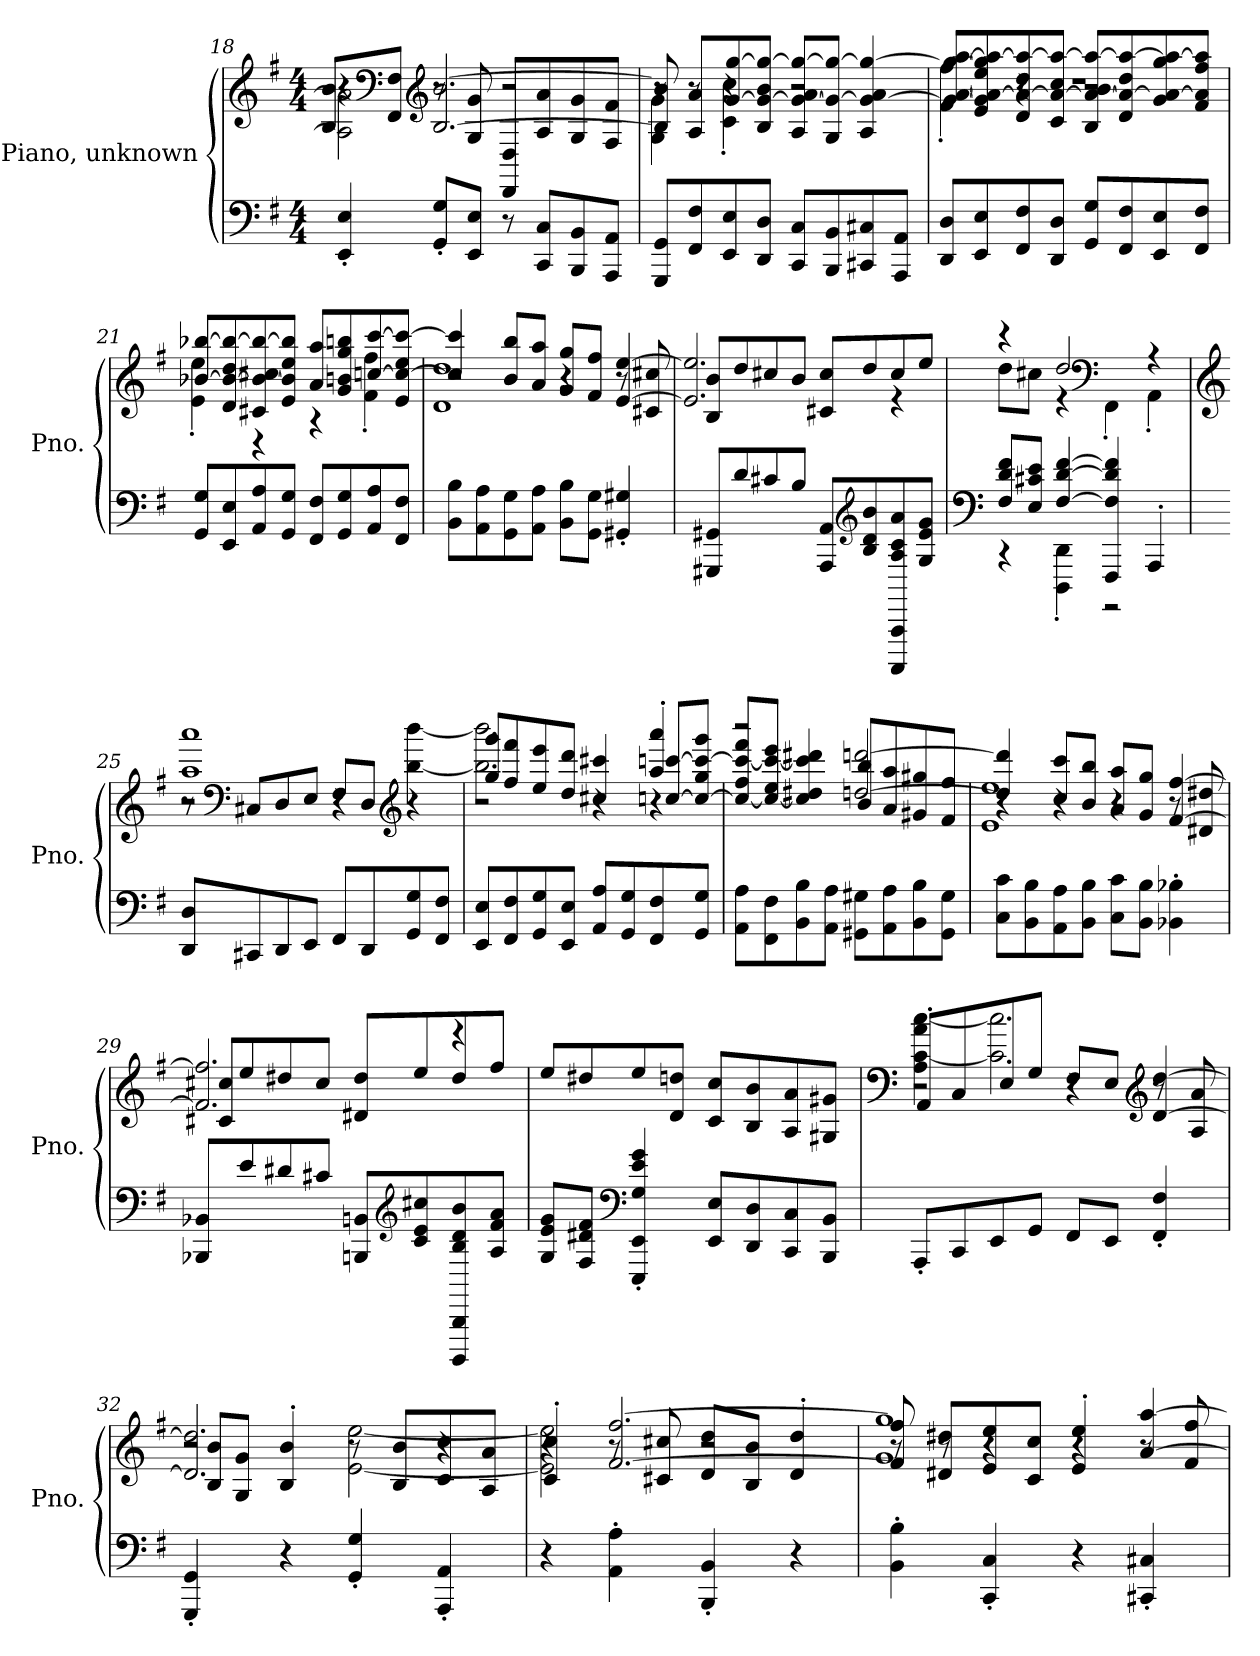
**kern	**kern
*part1	*part1
*staff2	*staff1
*I"Piano, unknown	*
*I'Pno.	*
*clefF4	*clefG2
*k[f#]	*k[f#]
*M4/4	*M4/4
=18	=18
*	*^
*	*	*^
4EE/' 4E/'	4r	2A\] 2a\]	8B/ 8b/L
*	*clefF4	*	*
.	.	.	8FF#/ 8F#/J
*	*clefG2	*	*
8GG/' 8G/'L	[2.B/ [2.b/	.	8r
8EE/ 8E/J	.	.	8G/ 8g/
8r	.	2r	8DD/ 8D/L
8CC/ 8C/L	.	.	8A/ 8a/
8BBB/ 8BB/	.	.	8G/ 8g/
8AAA/ 8AA/J	.	.	8F#/ 8f#/J
=19	=19	=19	=19
8GGG/ 8GG/L	8B/] 8b/]	4G\ 4g\	8r
8FF#/ 8F#/	8r	.	8A/ 8a/L
8EE/ 8E/	4r	4c\' 4cc\'	[8g/ [8gg/
8DD/ 8D/J	.	.	8B/ 8g/_ 8b/ 8gg/_J
8CC/ 8C/L	2r	2r	8A/ 8g/_ 8a/ 8gg/_L
8BBB/ 8BB/	.	.	8G/ 8g/_ 8gg/_J
8CC#X/ 8C#X/	.	.	4A/ 4g/_ 4a/ 4gg/_
8AAA/ 8AA/J	.	.	.
!!LO:PB:g=z	!!	!!
=20	=20	=20	=20
8DD/ 8D/L	1r	4f#\' 4ff#\'	8g/_ [8a/ 8gg/_ [8aa/L
8EE/ 8E/	.	.	8e/ 8g/] 8a/_ 8ee/ 8gg/] 8aa/_
8FF#/ 8F#/	.	4r	8d/ 8a/_ 8dd/ 8aa/_
8DD/ 8D/J	.	.	8c/ 8a/_ 8cc/ 8aa/_J
8GG/ 8G/L	.	2r	8B/ 8a/_ 8b/ 8aa/_L
8FF#/ 8F#/	.	.	8d/ 8a/_ 8dd/ 8aa/_
8EE/ 8E/	.	.	8g/ 8a/_ 8gg/ 8aa/_
8FF#/ 8F#/J	.	.	8f#/ 8a/] 8ff#/ 8aa/]J
*	*	*v	*v
=21	=21	=21
8GG/ 8G/L	[8b-X/ [8bb-X/L	4e\' 4ee\'
8EE/ 8E/	8d/ 8b-/_ 8dd/ 8bb-/_	.
8AA/ 8A/	8c#X/ 8b-/_ 8cc#X/ 8bb-/_	4r
8GG/ 8G/J	8e/ 8b-/] 8ee/ 8bb-/]J	.
8FF#/ 8F#/L	8a/ 8aa/L	4r
8GG/ 8G/	8g/ 8bn/ 8gg/ 8bbn/	.
8AA/ 8A/	[8ccn/ [8ccc/	4f#\' 4ff#\'
8FF#/ 8F#/J	8e/ 8cc/_ 8ee/ 8ccc/_J	.
=22	=22	=22
*	*	*^
8BB\ 8B\L	4cc/] 4ccc/]	1d 1dd	2r
8AA\ 8A\	.	.	.
8GG\ 8G\	8b/ 8bb/L	.	.
8AA\ 8A\J	8a/ 8aa/J	.	.
8BB\ 8B\L	8g/ 8gg/L	.	4r
8GG\ 8G\J	8f#/ 8ff#/J	.	.
4GG#X/' 4G#X/'	8r	.	[4e/ [4ee/
.	8c#X/ 8cc#X/	.	.
*	*	*v	*v
!!LO:LB:g=z
=23	=23	=23
8GGG#X/ 8GG#X/L	8B/ 8b/L	2.e/] 2.ee/]
8d/	8dd/	.
8c#X/	8cc#X/	.
8B/J	8b/J	.
8AAA/ 8AA/L	8c#X/ 8cc#/L	.
*clefG2	*	*
8B/ 8d/ 8b/	8dd/	.
8AAAA/ 8AAA/ 8A/ 8c#/ 8a/	8cc#/	4r
8G/ 8e/ 8g/J	8ee/J	.
=24	=24	=24
*clefF4	*	*
*^	*	*
8F#/ 8d/ 8f#/L	4r	4r	8dd\L
8E/ 8c#X/ 8e/J	.	.	8cc#X\J
[4F#/ [4d/ [4f#/	4DDD\' 4DD\'	2dd/	4r
*	*	*clefF4	*
4FFF#/ 4F#/] 4d/] 4f#/]	2r	.	4FF#'\
4AAA'/	.	4r	4AA'\
*v	*v	*	*
*	*v	*v
=25	=25
*	*clefG2
*	*^
*	*	*^
8DD/ 8D/L	1aa 1aaa	2r	8r
*	*clefF4	*	*
8CC#X/	.	.	8C#X/L
8DD/	.	.	8D/
8EE/J	.	.	8E/J
8FF#/L	.	4r	8F#/L
8DD/	.	.	8D/J
*	*clefG2	*	*
8GG/ 8G/	.	[4bb\ [4bbb\	4r
8FF#/ 8F#/J	.	.	.
!!LO:LB:g=z	!!	!!
=26	=26	=26	=26
8EE/ 8E/L	2r	2.bb\] 2.bbb\]	8gg/ 8ggg/L
8FF#/ 8F#/	.	.	8ff#/ 8fff#/
8GG/ 8G/	.	.	8ee/ 8eee/
8EE/ 8E/J	.	.	8dd/ 8ddd/J
8AA/ 8A/L	4r	.	4cc#X/ 4ccc#X/
8GG/ 8G/	.	.	.
8FF#/ 8F#/	4aa/' 4aaa/'	4r	[8ccn/ [8cccn/L
8GG/ 8G/J	.	.	8cc/_ 8gg/ 8ccc/_ 8ggg/J
*	*	*v	*v
=27	=27	=27
8AA\ 8A\L	2r	8cc/_ 8ff#/ 8ccc/_ 8fff#/L
8FF#\ 8F#\	.	8cc/_ 8ee/ 8ccc/_ 8eee/J
8BB\ 8B\	.	4cc/] 4dd#X/ 4ccc/] 4ddd#X/
8AA\ 8A\J	.	.
8GG#X\ 8G#X\L	[2ddn/ [2dddn/	8b/ 8bb/L
8AA\ 8A\	.	8a/ 8aa/
8BB\ 8B\	.	8g#X/ 8gg#X/
8GG#\ 8G#\J	.	8f#/ 8ff#/J
=28	=28	=28
*	*	*^
8C\ 8c\L	4dd/] 4ddd/]	1e 1ee	4r
8BB\ 8B\	.	.	.
8AA\ 8A\	4r	.	8cc/ 8ccc/L
8BB\ 8B\J	.	.	8b/ 8bb/J
8C\ 8c\L	4r	.	8a/ 8aa/L
8BB\ 8B\J	.	.	8g/ 8gg/J
4BB-X\' 4B-X\'	[4f#/ [4ff#/	.	8r
.	.	.	8d#X/ 8dd#X/
*	*	*v	*v
!!LO:LB:g=z
=29	=29	=29
8BBB-X/ 8BB-X/L	2.f#/] 2.ff#/]	8c#X/ 8cc#X/L
8e/	.	8ee/
8d#X/	.	8dd#X/
8c#X/J	.	8cc#/J
8BBBn/ 8BBn/L	.	8d#X/ 8dd#/L
*clefG2	*	*
8c#/ 8e/ 8cc#X/	.	8ee/
8BBBB/ 8BBB/ 8B/ 8d#/ 8b/	4r	8dd#/
8A/ 8f#/ 8a/J	.	8ff#/J
*	*v	*v
=30	=30
8G/ 8e/ 8g/L	8ee/L
8F#/ 8d#X/ 8f#/J	8dd#X/
*clefF4	*
4EEE/' 4EE/' 4G/' 4e/' 4g/'	8ee/
.	8d/ 8ddn/J
8EE/ 8E/L	8c/ 8cc/L
8DD/ 8D/	8B/ 8b/
8CC/ 8C/	8A/ 8a/
8BBB/ 8BB/J	8G#X/ 8g#X/J
=31	=31
*	*clefF4
*	*^
*	*	*^
8AAA'/L	2r	4A\ [4c\ 4a\ [4cc\	8AA'/L
8CC/	.	.	8C/
8EE/	.	2.c\] 2.cc\]	8E/
8GG/J	.	.	8G/J
8FF#/L	4r	.	8F#/L
8EE/J	.	.	8E/J
*	*clefG2	*	*
4FF#/' 4F#/'	[4d/ [4dd/	.	8r
.	.	.	8A/ 8a/
!!LO:LB:g=z	!!	!!
=32	=32	=32	=32
4GGG/' 4GG/'	2.d/] 2.dd/]	2r	8B/ 8b/L
.	.	.	8G/ 8g/J
4r	.	.	4B/' 4b/'
4GG/' 4G/'	.	[2e\ [2ee\	8r
.	.	.	8B/ 8b/L
4AAA/' 4AA/'	4r	.	8c/ 8cc/
.	.	.	8A/ 8a/J
=33	=33	=33	=33
4r	4r	2e\] 2ee\]	4c/' 4cc/'
4AA\' 4A\'	[2.f#/ [2.ff#/	.	8r
.	.	.	8c#X/ 8cc#X/
4BBB/' 4BB/'	.	2r	8d/ 8dd/L
.	.	.	8B/ 8b/J
4r	.	.	4d/' 4dd/'
=34	=34	=34	=34
4BB\' 4B\'	8f#/] 8ff#/]	1g 1gg	8r
.	8r	.	8d#X/ 8dd#X/L
4CC/' 4C/'	4r	.	8e/ 8ee/
.	.	.	8c/ 8cc/J
4r	4r	.	4e/' 4ee/'
4CC#X/' 4C#X/'	[4a/ [4aa/	.	8r
.	.	.	8f#/ 8ff#/
*	*v	*v	*v
=	=
*-	*-
